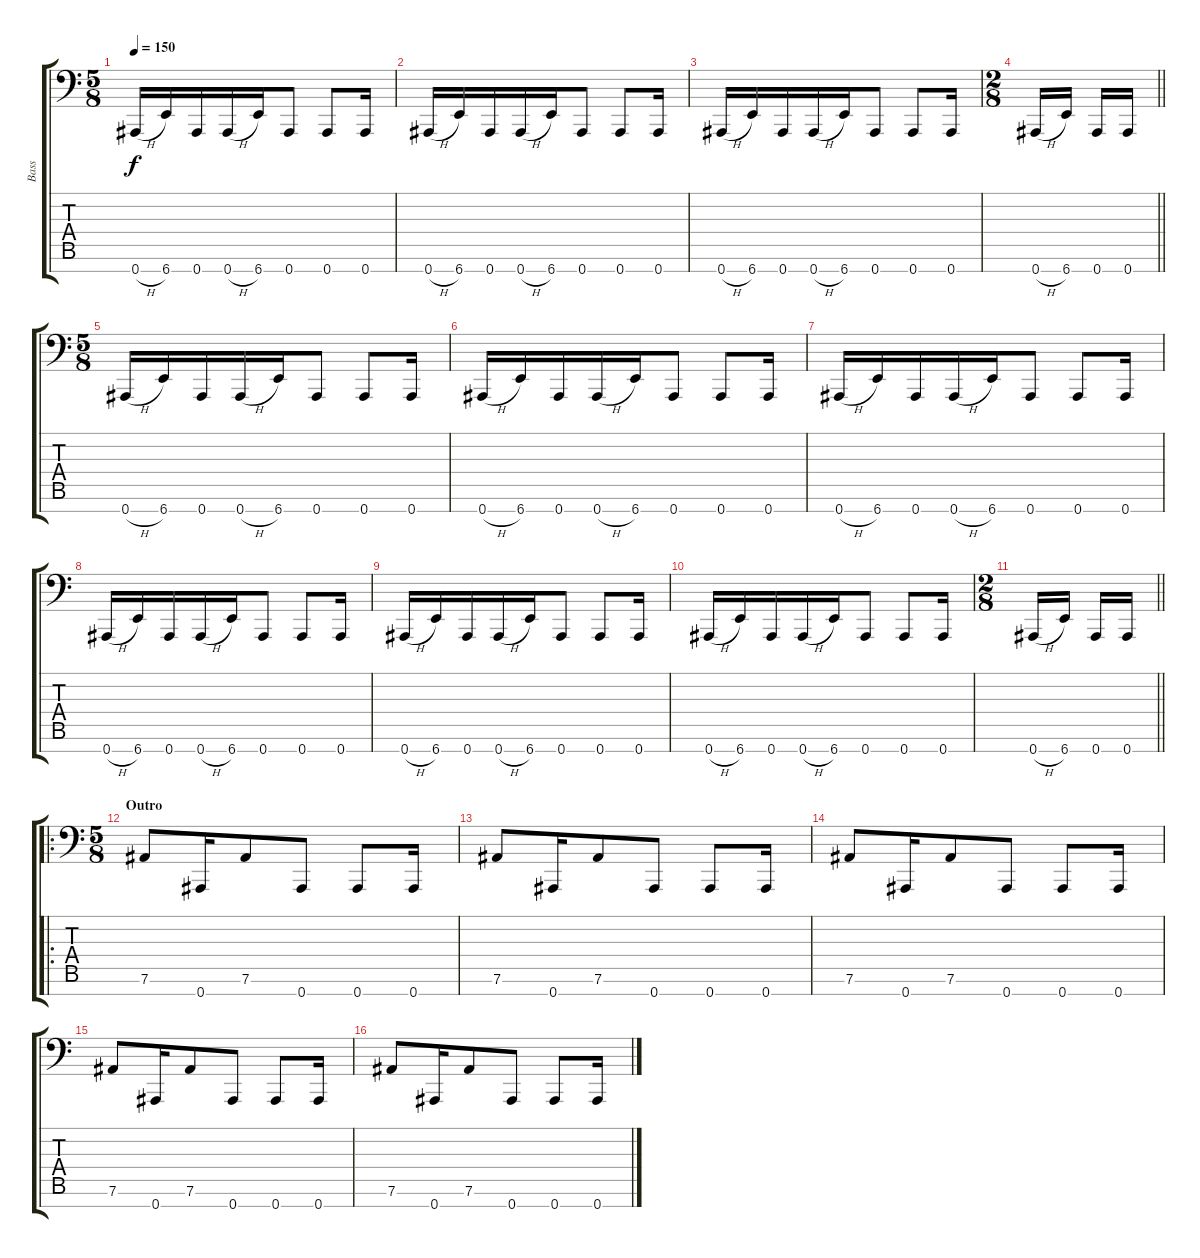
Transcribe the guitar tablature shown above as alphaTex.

\track ("Bass" "Bass") {instrument slapbass2}
\staff {score tabs}
\tuning (Eb3 Bb2 Gb2 Db2 Ab1 Eb1 Bb0) {hide}
\ts (5 8)
\tempo 150
\clef f4
\ks c
0.7{h}.16{dy f} 6.7.16 0.7.16 0.7{h}.16 6.7.16 0.7.8 0.7.8 0.7.16 |
0.7{h}.16 6.7.16 0.7.16 0.7{h}.16 6.7.16 0.7.8 0.7.8 0.7.16 |
0.7{h}.16 6.7.16 0.7.16 0.7{h}.16 6.7.16 0.7.8 0.7.8 0.7.16 |
\ts (2 8)
\barLineRight lightlight
0.7{h}.16 6.7.16 0.7.16 0.7.16 |
\ts (5 8)
0.7{h}.16 6.7.16 0.7.16 0.7{h}.16 6.7.16 0.7.8 0.7.8 0.7.16 |
0.7{h}.16 6.7.16 0.7.16 0.7{h}.16 6.7.16 0.7.8 0.7.8 0.7.16 |
0.7{h}.16 6.7.16 0.7.16 0.7{h}.16 6.7.16 0.7.8 0.7.8 0.7.16 |
0.7{h}.16 6.7.16 0.7.16 0.7{h}.16 6.7.16 0.7.8 0.7.8 0.7.16 |
0.7{h}.16 6.7.16 0.7.16 0.7{h}.16 6.7.16 0.7.8 0.7.8 0.7.16 |
0.7{h}.16 6.7.16 0.7.16 0.7{h}.16 6.7.16 0.7.8 0.7.8 0.7.16 |
\ts (2 8)
\barLineRight lightlight
0.7{h}.16 6.7.16 0.7.16 0.7.16 |
\ro
\ts (5 8)
\section ("" "Outro")
7.6.8 0.7.16 7.6.8 0.7.8 0.7.8 0.7.16 |
7.6.8 0.7.16 7.6.8 0.7.8 0.7.8 0.7.16 |
7.6.8 0.7.16 7.6.8 0.7.8 0.7.8 0.7.16 |
7.6.8 0.7.16 7.6.8 0.7.8 0.7.8 0.7.16 |
7.6.8 0.7.16 7.6.8 0.7.8 0.7.8 0.7.16
